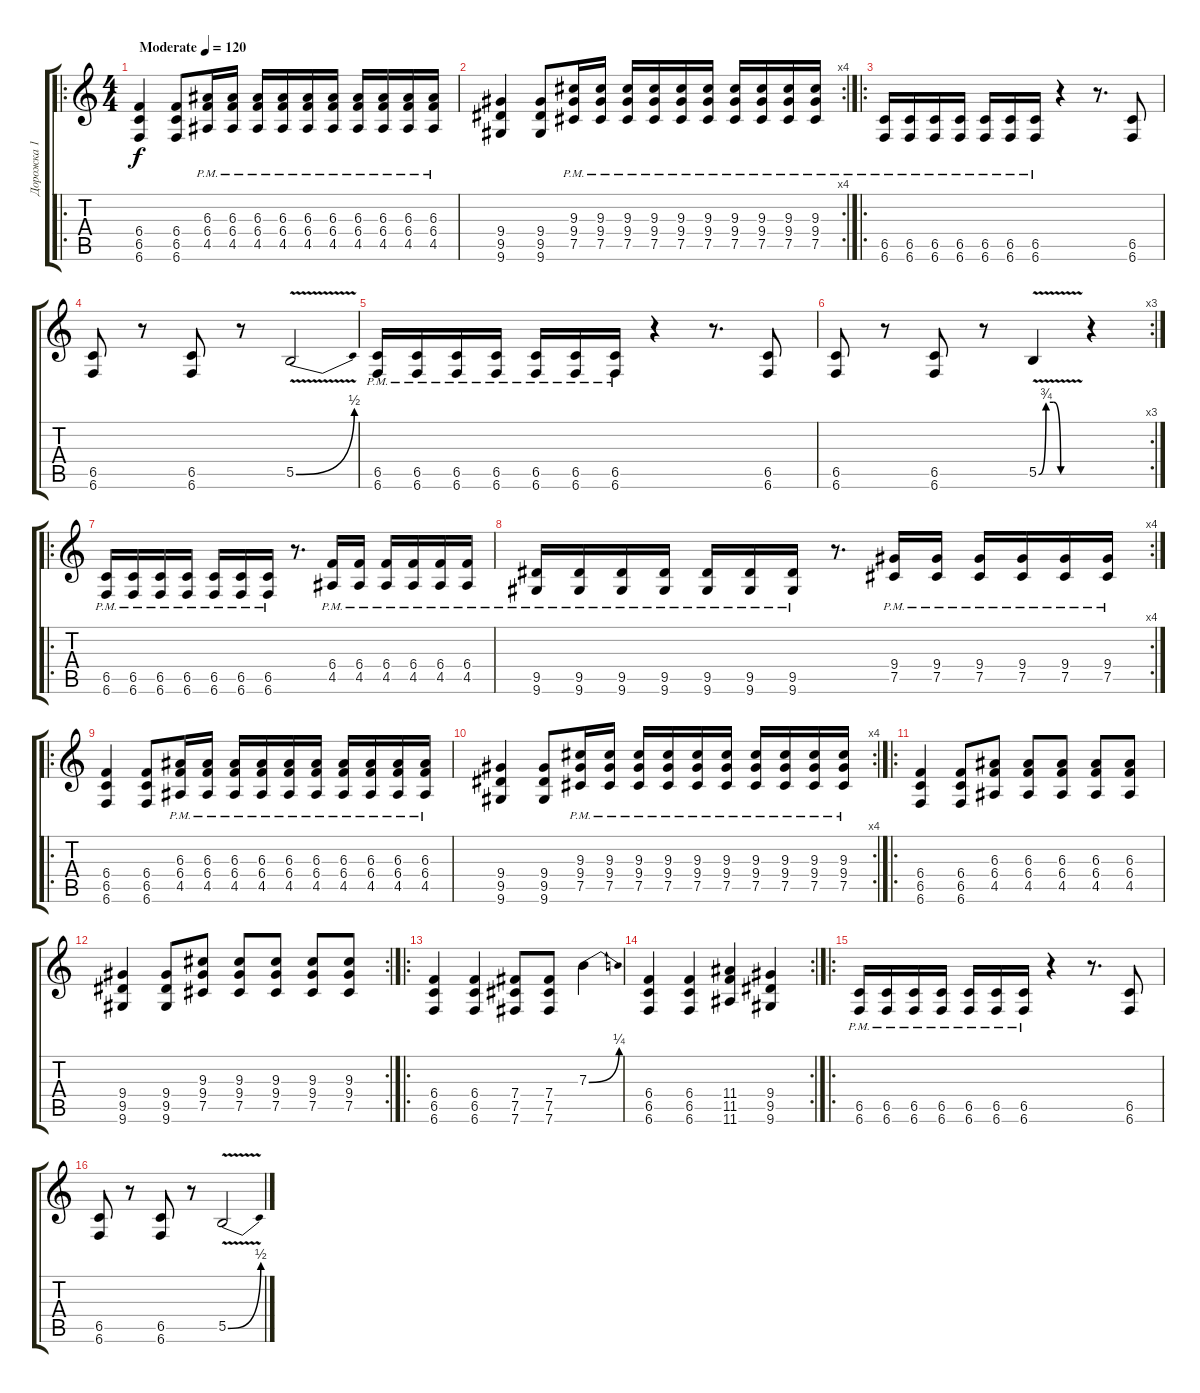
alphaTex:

\track ("Дорожка 1" "Дорожка 1") {instrument distortionguitar}
\staff {score tabs}
\tuning (Db4 Ab3 E3 B2 Gb2 B1) {hide}
\ro
\ts (4 4)
\tempo (120 "Moderate")
\clef g2
\ks c
(6.4 6.5 6.6).4{dy f instrument distortionguitar} (6.4 6.5 6.6).8 (6.3{pm} 6.4{pm} 4.5{pm}).16 (6.3{pm} 6.4{pm} 4.5{pm}).16 (6.3{pm} 6.4{pm} 4.5{pm}).16 (6.3{pm} 6.4{pm} 4.5{pm}).16 (6.3{pm} 6.4{pm} 4.5{pm}).16 (6.3{pm} 6.4{pm} 4.5{pm}).16 (6.3{pm} 6.4{pm} 4.5{pm}).16 (6.3{pm} 6.4{pm} 4.5{pm}).16 (6.3{pm} 6.4{pm} 4.5{pm}).16 (6.3{pm} 6.4{pm} 4.5{pm}).16 |
\rc 4
(9.4 9.5 9.6).4 (9.4 9.5 9.6).8 (9.3{pm} 9.4{pm} 7.5{pm}).16 (9.3{pm} 9.4{pm} 7.5{pm}).16 (9.3{pm} 9.4{pm} 7.5{pm}).16 (9.3{pm} 9.4{pm} 7.5{pm}).16 (9.3{pm} 9.4{pm} 7.5{pm}).16 (9.3{pm} 9.4{pm} 7.5{pm}).16 (9.3{pm} 9.4{pm} 7.5{pm}).16 (9.3{pm} 9.4{pm} 7.5{pm}).16 (9.3{pm} 9.4{pm} 7.5{pm}).16 (9.3{pm} 9.4{pm} 7.5{pm}).16 |
\ro
(6.5{pm} 6.6{pm}).16 (6.5{pm} 6.6{pm}).16 (6.5{pm} 6.6{pm}).16 (6.5{pm} 6.6{pm}).16 (6.5{pm} 6.6{pm}).16 (6.5{pm} 6.6{pm}).16 (6.5{pm} 6.6{pm}).16 r.4 r.8{d} (6.5 6.6).8 |
(6.5 6.6).8 r.8 (6.5 6.6).8 r.8 5.5{be (bend 0 0 60 2) v}.2 |
(6.5{pm} 6.6{pm}).16 (6.5{pm} 6.6{pm}).16 (6.5{pm} 6.6{pm}).16 (6.5{pm} 6.6{pm}).16 (6.5{pm} 6.6{pm}).16 (6.5{pm} 6.6{pm}).16 (6.5{pm} 6.6{pm}).16 r.4 r.8{d} (6.5 6.6).8 |
\rc 3
(6.5 6.6).8 r.8 (6.5 6.6).8 r.8 5.5{be (custom 0 0 10 3 20 3 30 0 60 0) v}.4 r.4 |
\ro
(6.5{pm} 6.6{pm}).16 (6.5{pm} 6.6{pm}).16 (6.5{pm} 6.6{pm}).16 (6.5{pm} 6.6{pm}).16 (6.5{pm} 6.6{pm}).16 (6.5{pm} 6.6{pm}).16 (6.5{pm} 6.6{pm}).16 r.8{d} (6.4{pm} 4.5{pm}).16 (6.4{pm} 4.5{pm}).16 (6.4{pm} 4.5{pm}).16 (6.4{pm} 4.5{pm}).16 (6.4{pm} 4.5{pm}).16 (6.4{pm} 4.5{pm}).16 |
\rc 4
(9.5{pm} 9.6{pm}).16 (9.5{pm} 9.6{pm}).16 (9.5{pm} 9.6{pm}).16 (9.5{pm} 9.6{pm}).16 (9.5{pm} 9.6{pm}).16 (9.5{pm} 9.6{pm}).16 (9.5{pm} 9.6{pm}).16 r.8{d} (9.4{pm} 7.5{pm}).16 (9.4{pm} 7.5{pm}).16 (9.4{pm} 7.5{pm}).16 (9.4{pm} 7.5{pm}).16 (9.4{pm} 7.5{pm}).16 (9.4{pm} 7.5{pm}).16 |
\ro
(6.4 6.5 6.6).4 (6.4 6.5 6.6).8 (6.3{pm} 6.4{pm} 4.5{pm}).16 (6.3{pm} 6.4{pm} 4.5{pm}).16 (6.3{pm} 6.4{pm} 4.5{pm}).16 (6.3{pm} 6.4{pm} 4.5{pm}).16 (6.3{pm} 6.4{pm} 4.5{pm}).16 (6.3{pm} 6.4{pm} 4.5{pm}).16 (6.3{pm} 6.4{pm} 4.5{pm}).16 (6.3{pm} 6.4{pm} 4.5{pm}).16 (6.3{pm} 6.4{pm} 4.5{pm}).16 (6.3{pm} 6.4{pm} 4.5{pm}).16 |
\rc 4
(9.4 9.5 9.6).4 (9.4 9.5 9.6).8 (9.3{pm} 9.4{pm} 7.5{pm}).16 (9.3{pm} 9.4{pm} 7.5{pm}).16 (9.3{pm} 9.4{pm} 7.5{pm}).16 (9.3{pm} 9.4{pm} 7.5{pm}).16 (9.3{pm} 9.4{pm} 7.5{pm}).16 (9.3{pm} 9.4{pm} 7.5{pm}).16 (9.3{pm} 9.4{pm} 7.5{pm}).16 (9.3{pm} 9.4{pm} 7.5{pm}).16 (9.3{pm} 9.4{pm} 7.5{pm}).16 (9.3{pm} 9.4{pm} 7.5{pm}).16 |
\ro
(6.4 6.5 6.6).4 (6.4 6.5 6.6).8 (6.3 6.4 4.5).8 (6.3 6.4 4.5).8 (6.3 6.4 4.5).8 (6.3 6.4 4.5).8 (6.3 6.4 4.5).8 |
\rc 2
(9.4 9.5 9.6).4 (9.4 9.5 9.6).8 (9.3 9.4 7.5).8 (9.3 9.4 7.5).8 (9.3 9.4 7.5).8 (9.3 9.4 7.5).8 (9.3 9.4 7.5).8 |
\ro
(6.4 6.5 6.6).4 (6.4 6.5 6.6).4 (7.4 7.5 7.6).8 (7.4 7.5 7.6).8 7.3{be (bend 0 0 60 1)}.4 |
\rc 2
(6.4 6.5 6.6).4 (6.4 6.5 6.6).4 (11.4 11.5 11.6).4 (9.4 9.5 9.6).4 |
\ro
(6.5{pm} 6.6{pm}).16 (6.5{pm} 6.6{pm}).16 (6.5{pm} 6.6{pm}).16 (6.5{pm} 6.6{pm}).16 (6.5{pm} 6.6{pm}).16 (6.5{pm} 6.6{pm}).16 (6.5{pm} 6.6{pm}).16 r.4 r.8{d} (6.5 6.6).8 |
(6.5 6.6).8 r.8 (6.5 6.6).8 r.8 5.5{be (bend 0 0 60 2) v}.2
